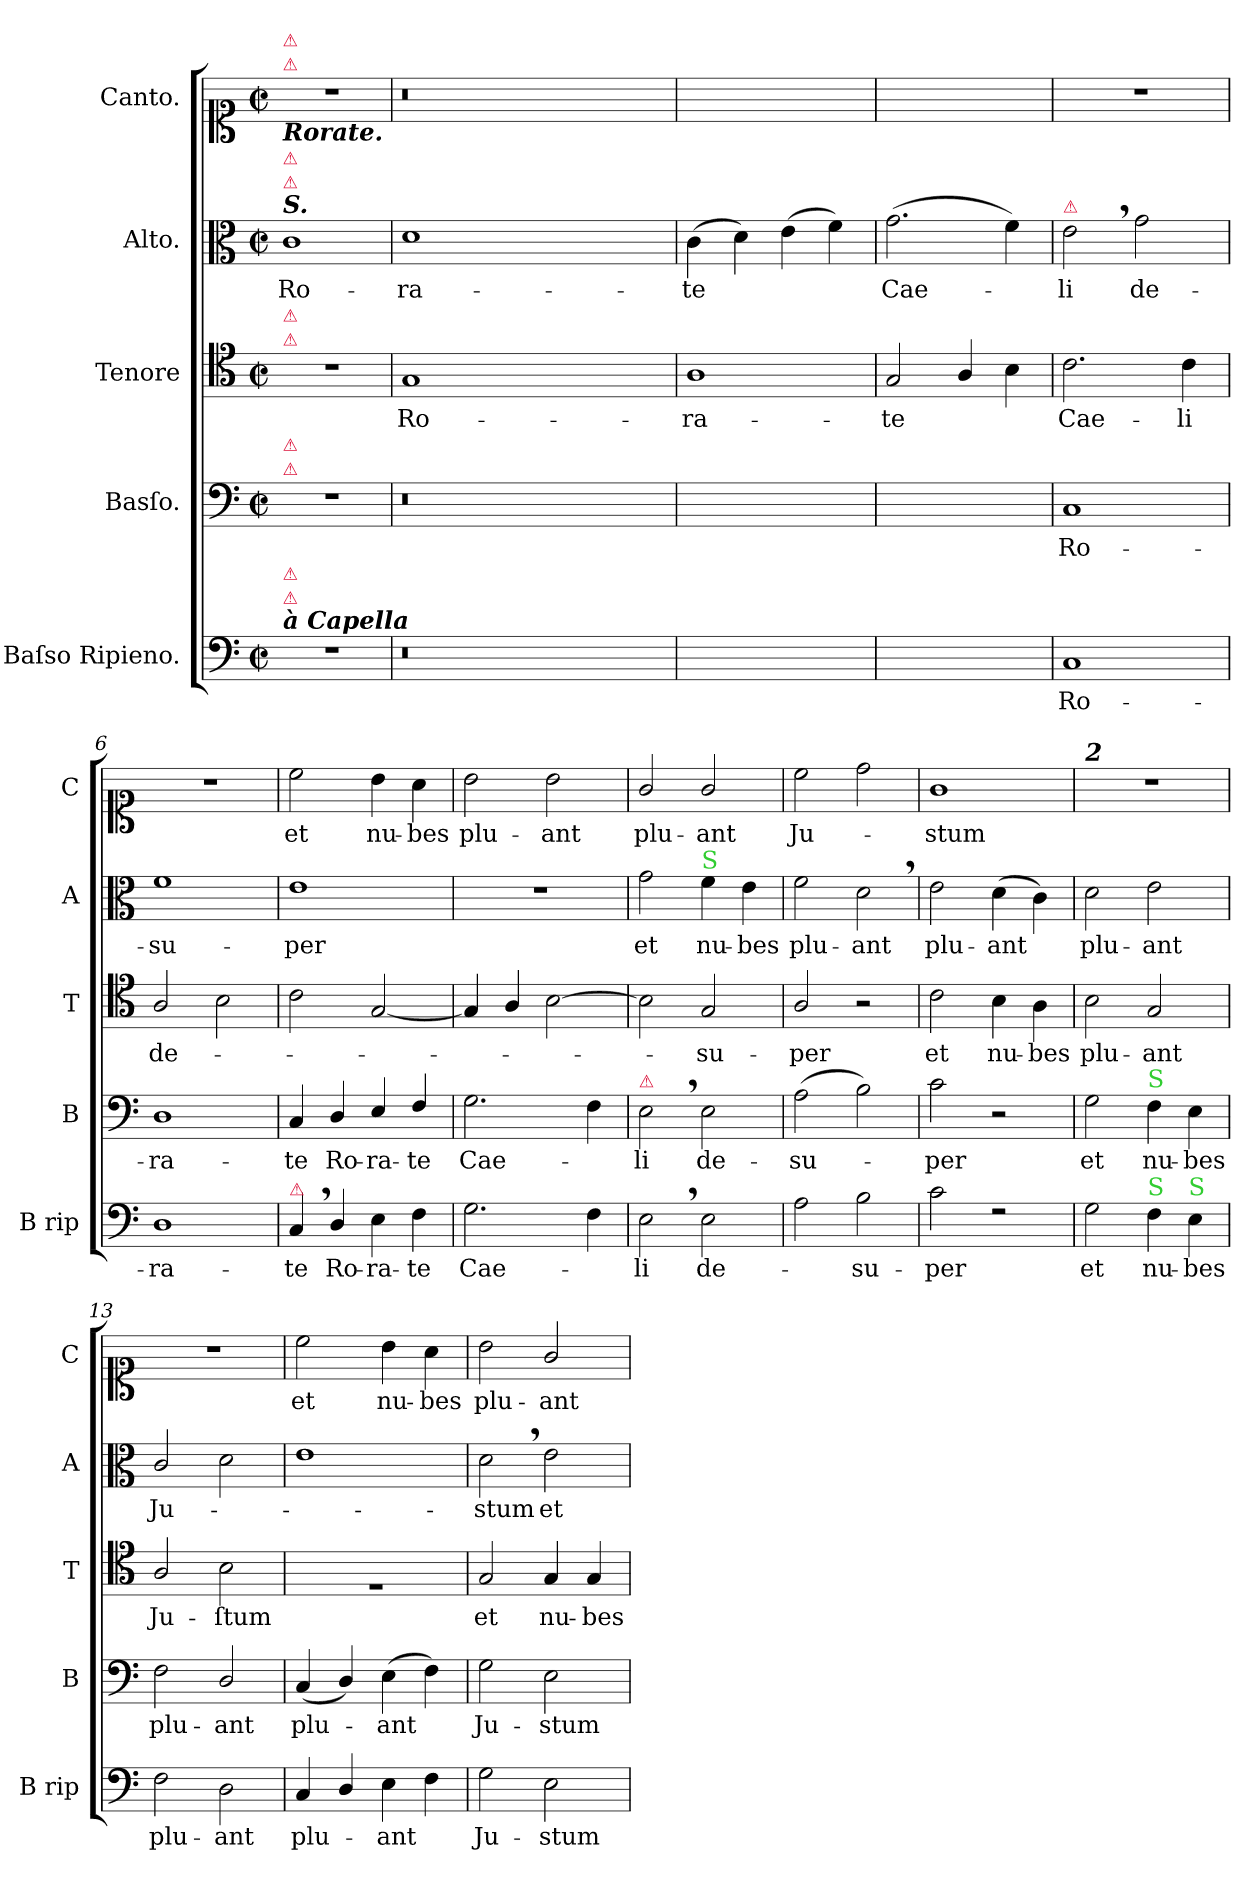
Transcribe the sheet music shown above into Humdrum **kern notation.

**kern	**text	**kern	**text	**kern	**text	**kern	**text	**kern	**text
*part5	*part5	*part4	*part4	*part3	*part3	*part2	*part2	*part1	*part1
*staff5	*staff5	*staff4	*staff4	*staff3	*staff3	*staff2	*staff2	*staff1	*staff1
*I"Baſso Ripieno.	*	*I"Basſo.	*	*I"Tenore	*	*I"Alto.	*	*I"Canto.	*
*I'B rip	*	*I'B	*	*I'T	*	*I'A	*	*I'C	*
*clefF4	*	*clefF4	*	*clefC4	*	*clefC3	*	*clefC1	*
*k[]	*	*k[]	*	*k[]	*	*k[]	*	*k[]	*
*M2/2	*	*M2/2	*	*M2/2	*	*M2/2	*	*M2/2	*
*met(c|)	*	*met(c|)	*	*met(c|)	*	*met(c|)	*	*met(c|)	*
*MM200	*	*MM200	*	*MM200	*	*MM200	*	*MM200	*
=1	=1	=1	=1	=1	=1	=1	=1	=1	=1
!	!	!	!	!	!	!	!	!LO:TX:b:Bi:t=Rorate.	!
!	!	!	!	!	!	!	!	!LO:TX:a:color=crimson:t=⚠	!
!	!	!	!	!	!	!	!	!LO:TX:a:color=crimson:t=⚠	!
!	!	!	!	!	!	!LO:TX:a:Bi:t=S.	!	!	!
!	!	!	!	!	!	!LO:TX:a:color=crimson:t=⚠	!	!	!
!	!	!	!	!	!	!LO:TX:a:color=crimson:t=⚠	!	!	!
!	!	!	!	!LO:TX:a:color=crimson:t=⚠	!	!	!	!	!
!	!	!	!	!LO:TX:a:color=crimson:t=⚠	!	!	!	!	!
!	!	!LO:TX:a:color=crimson:t=⚠	!	!	!	!	!	!	!
!	!	!LO:TX:a:color=crimson:t=⚠	!	!	!	!	!	!	!
!LO:TX:a:Bi:t=à Capella	!	!	!	!	!	!	!	!	!
!LO:TX:a:color=crimson:t=⚠	!	!	!	!	!	!	!	!	!
!LO:TX:a:color=crimson:t=⚠	!	!	!	!	!	!	!	!	!
1r	.	1r	.	1r	.	1c	Ro-	1r	.
=2	=2	=2	=2	=2	=2	=2	=2	=2	=2
0.r	.	0.r	.	1G	Ro-	1d	-ra-	0.r	.
.	.	.	.	0ryy	.	0ryy	.	.	.
=3	=3	=3	=3	=3	=3	=3	=3	=3	=3
1ryy	.	1ryy	.	1A	-ra-	(>4c\	-te	1ryy	.
.	.	.	.	.	.	4d\)	.	.	.
.	.	.	.	.	.	(>4e\	.	.	.
.	.	.	.	.	.	4f\)	.	.	.
=4	=4	=4	=4	=4	=4	=4	=4	=4	=4
1ryy	.	1ryy	.	2G/	-te	(>2.g\	Cae-	1ryy	.
.	.	.	.	4A/	.	.	.	.	.
.	.	.	.	4B\	.	4f\)	.	.	.
=5	=5	=5	=5	=5	=5	=5	=5	=5	=5
!	!	!	!	!	!	!LO:TX:a:color=crimson:t=⚠	!	!	!
1C	Ro-	1C	Ro-	2.c\	Cae-	2e,<\	-li	1r	.
.	.	.	.	.	.	2g\	de-	.	.
.	.	.	.	4c\	-li	.	.	.	.
=6	=6	=6	=6	=6	=6	=6	=6	=6	=6
1D	-ra-	1D	-ra-	2A/	de-	1f	-su-	1r	.
.	.	.	.	2B\	.	.	.	.	.
=7	=7	=7	=7	=7	=7	=7	=7	=7	=7
!LO:TX:a:color=crimson:t=⚠	!	!	!	!	!	!	!	!	!
4C,</	-te	4C/	-te	2c\	.	1e	-per	2cc\	et
!	!LO:LY:i	!	!LO:LY:i	!	!	!	!	!	!
4D/	Ro-	4D/	Ro-	.	.	.	.	.	.
!	!LO:LY:i	!	!LO:LY:i	!	!	!	!	!	!
4E\	-ra-	4E/	-ra-	[2G/	.	.	.	4b\	nu-
!	!LO:LY:i	!	!LO:LY:i	!	!	!	!	!	!
4F\	-te	4F/	-te	.	.	.	.	4a\	-bes
=8	=8	=8	=8	=8	=8	=8	=8	=8	=8
2.G\	Cae-	2.G\	Cae-	4G!/]	.	1r	.	2b\	plu-
.	.	.	.	4A/	.	.	.	.	.
.	.	.	.	[2B\	.	.	.	2b\	-ant
4F\	.	4F\	.	.	.	.	.	.	.
=9	=9	=9	=9	=9	=9	=9	=9	=9	=9
!	!	!LO:TX:a:color=crimson:t=⚠	!	!	!	!	!	!	!
2E,<\	-li	2E,<\	-li	2B\]	.	2g\	et	2g/	plu-
!	!	!	!	!	!	!LO:TX:a:color=limegreen:t=S	!	!	!
2E\	de-	2E\	de-	2G/	-su-	4f\	nu-	2g/	-ant
.	.	.	.	.	.	4e\	-bes	.	.
=10	=10	=10	=10	=10	=10	=10	=10	=10	=10
2A\	.	(>2A\	-su-	2A/	-per	2f\	plu-	2cc\	Ju-
2B\	-su-	2B\)	.	2r	.	2d,<\	-ant	2dd\	.
=11	=11	=11	=11	=11	=11	=11	=11	=11	=11
2c\	-per	2c\	-per	2c\	et	2e\	plu-	1g	-stum
2rF	.	2r	.	4B\	nu-	(>4d\	-ant	.	.
.	.	.	.	4A\	-bes	4c\)	.	.	.
=12	=12	=12	=12	=12	=12	=12	=12	=12	=12
!	!	!	!	!	!	!	!	!LO:TX:a:Bi:t=2	!
2G\	et	2G\	et	2B\	plu-	2d\	plu-	1r	.
!	!	!LO:TX:a:color=limegreen:t=S	!	!	!	!	!	!	!
!LO:TX:a:color=limegreen:t=S	!	!	!	!	!	!	!	!	!
4F\	nu-	4F\	nu-	2G/	-ant	2e\	-ant	.	.
!LO:TX:a:color=limegreen:t=S	!	!	!	!	!	!	!	!	!
4E\	-bes	4E\	-bes	.	.	.	.	.	.
=13	=13	=13	=13	=13	=13	=13	=13	=13	=13
2F\	plu-	2F\	plu-	2A/	Ju-	2c/	Ju-	1r	.
2D\	-ant	2D/	-ant	2B\	-ſtum	2d\	.	.	.
=14	=14	=14	=14	=14	=14	=14	=14	=14	=14
!	!LO:LY:i	!	!	!	!	!	!	!	!
4C/	plu-	(<4C/	plu-	1rF	.	1e	.	2cc\	et
4D/	.	4D/)	.	.	.	.	.	.	.
!	!LO:LY:i	!	!	!	!	!	!	!	!
4E\	-ant	(>4E\	-ant	.	.	.	.	4b\	nu-
4F\	.	4F\)	.	.	.	.	.	4a\	-bes
=15	=15	=15	=15	=15	=15	=15	=15	=15	=15
2G\	Ju-	2G\	Ju-	2G/	et	2d,<\	-stum	2b\	plu-
2E\	-stum	2E\	-stum	4G/	nu-	2e\	et	2g/	-ant
.	.	.	.	4G/	-bes	.	.	.	.
=	=	=	=	=	=	=	=	=	=
*-	*-	*-	*-	*-	*-	*-	*-	*-	*-
